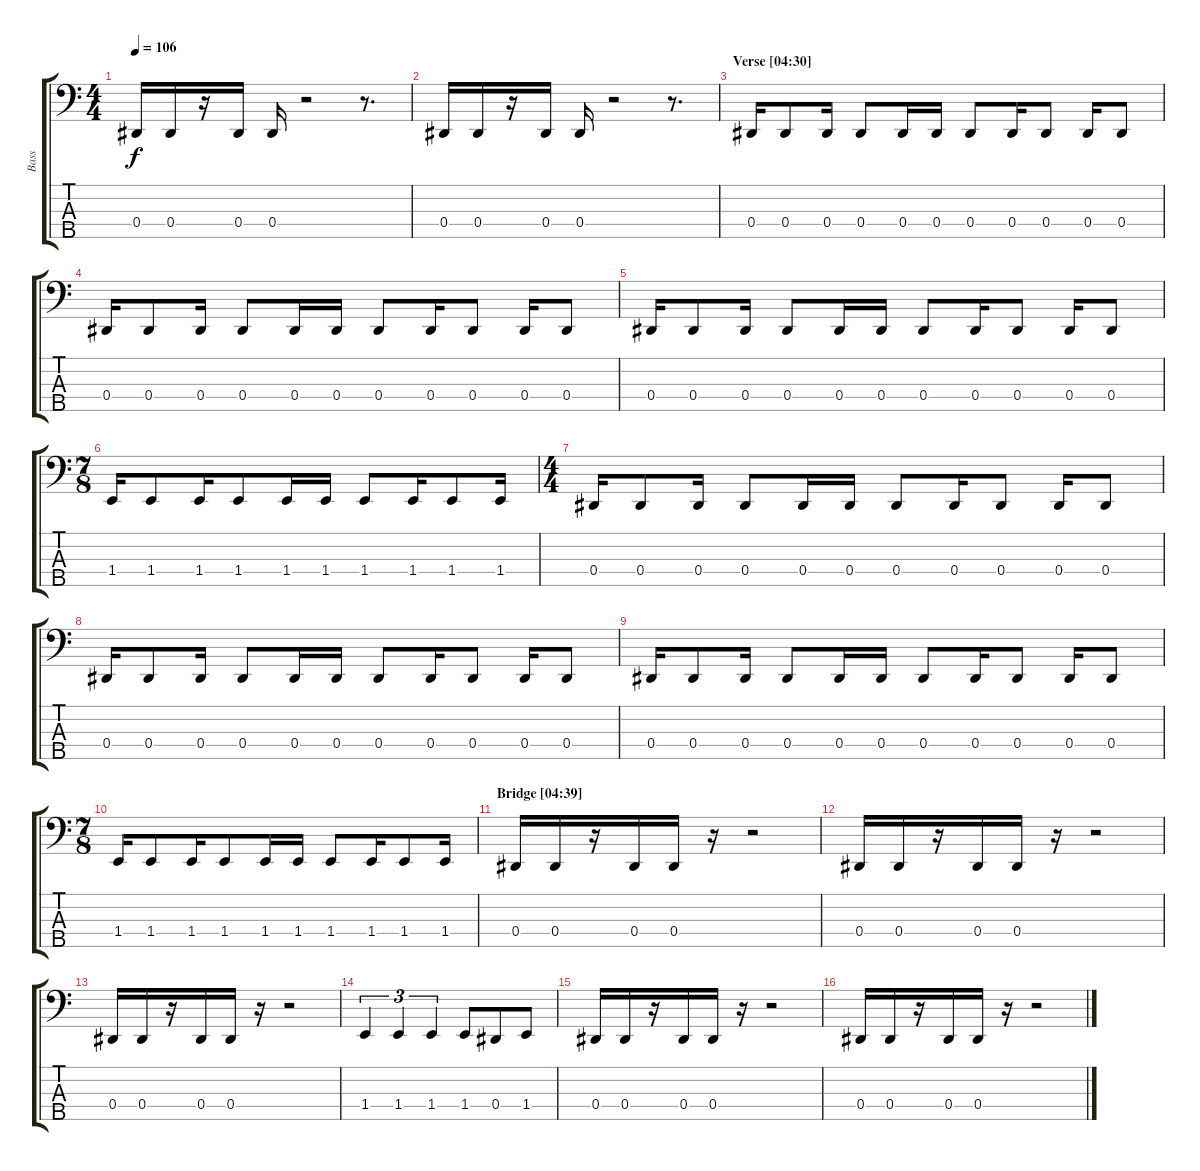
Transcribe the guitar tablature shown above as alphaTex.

\track ("Bass" "Bass") {instrument electricbassfinger}
\staff {score tabs}
\tuning (Gb2 Db2 Ab1 Eb1 Bb0) {hide}
\ts (4 4)
\tempo 106
\clef f4
\ks c
0.4.16{dy f} 0.4.16 r.16 0.4.16 0.4.16 r.2 r.8{d} |
0.4.16 0.4.16 r.16 0.4.16 0.4.16 r.2 r.8{d} |
\section ("" "Verse [04:30]")
0.4.16 0.4.8 0.4.16 0.4.8 0.4.16 0.4.16 0.4.8 0.4.16 0.4.8 0.4.16 0.4.8 |
0.4.16 0.4.8 0.4.16 0.4.8 0.4.16 0.4.16 0.4.8 0.4.16 0.4.8 0.4.16 0.4.8 |
0.4.16 0.4.8 0.4.16 0.4.8 0.4.16 0.4.16 0.4.8 0.4.16 0.4.8 0.4.16 0.4.8 |
\ts (7 8)
1.4.16 1.4.8 1.4.16 1.4.8 1.4.16 1.4.16 1.4.8 1.4.16 1.4.8 1.4.16 |
\ts (4 4)
\section ("" "")
0.4.16 0.4.8 0.4.16 0.4.8 0.4.16 0.4.16 0.4.8 0.4.16 0.4.8 0.4.16 0.4.8 |
0.4.16 0.4.8 0.4.16 0.4.8 0.4.16 0.4.16 0.4.8 0.4.16 0.4.8 0.4.16 0.4.8 |
0.4.16 0.4.8 0.4.16 0.4.8 0.4.16 0.4.16 0.4.8 0.4.16 0.4.8 0.4.16 0.4.8 |
\ts (7 8)
1.4.16 1.4.8 1.4.16 1.4.8 1.4.16 1.4.16 1.4.8 1.4.16 1.4.8 1.4.16 |
\section ("" "Bridge [04:39]")
0.4.16 0.4.16 r.16 0.4.16 0.4.16 r.16 r.2 |
0.4.16 0.4.16 r.16 0.4.16 0.4.16 r.16 r.2 |
0.4.16 0.4.16 r.16 0.4.16 0.4.16 r.16 r.2 |
1.4.4{tu (3 2)} 1.4.4{tu (3 2)} 1.4.4{tu (3 2)} 1.4.8 0.4.8 1.4.8 |
0.4.16 0.4.16 r.16 0.4.16 0.4.16 r.16 r.2 |
0.4.16 0.4.16 r.16 0.4.16 0.4.16 r.16 r.2
